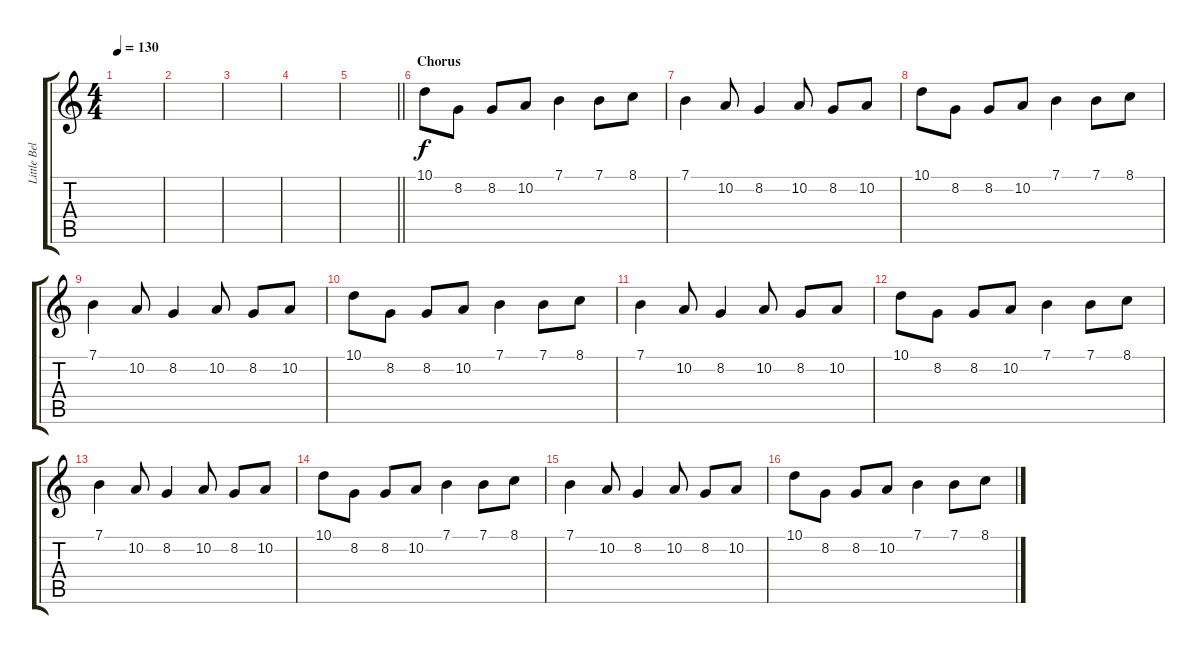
\track ("Little Bells" "Little Bel") {instrument musicbox}
\staff {score tabs}
\tuning (E4 B3 G3 D3 A2 E2) {hide}
\ts (4 4)
\tempo 130
\clef g2
\ks c
|
|
|
|
\barLineRight lightlight
|
\section ("" "Chorus")
10.1.8 8.2.8 8.2.8 10.2.8 7.1.4 7.1.8 8.1.8 |
7.1.4 10.2.8 8.2.4 10.2.8 8.2.8 10.2.8 |
10.1.8 8.2.8 8.2.8 10.2.8 7.1.4 7.1.8 8.1.8 |
7.1.4 10.2.8 8.2.4 10.2.8 8.2.8 10.2.8 |
10.1.8 8.2.8 8.2.8 10.2.8 7.1.4 7.1.8 8.1.8 |
7.1.4 10.2.8 8.2.4 10.2.8 8.2.8 10.2.8 |
10.1.8 8.2.8 8.2.8 10.2.8 7.1.4 7.1.8 8.1.8 |
7.1.4 10.2.8 8.2.4 10.2.8 8.2.8 10.2.8 |
10.1.8 8.2.8 8.2.8 10.2.8 7.1.4 7.1.8 8.1.8 |
7.1.4 10.2.8 8.2.4 10.2.8 8.2.8 10.2.8 |
10.1.8 8.2.8 8.2.8 10.2.8 7.1.4 7.1.8 8.1.8
